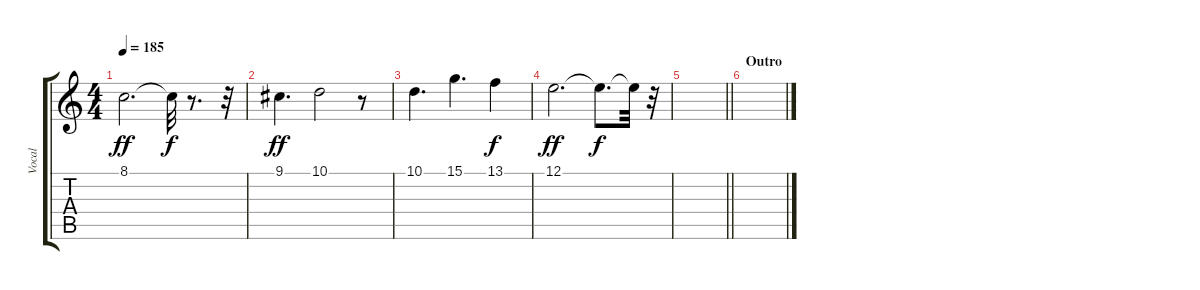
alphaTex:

\track ("Vocal" "Vocal") {instrument flute}
\staff {score tabs}
\tuning (E4 B3 G3 D3 A2 E2) {hide}
\ts (4 4)
\tempo 185
\clef g2
\ks c
8.1.2{d dy ff} 8.1{t}.32{dy f} r.8{d} r.32 |
9.1.4{d dy ff} 10.1.2 r.8 |
10.1.4{d} 15.1.4{d} 13.1.4{dy f} |
12.1.2{d dy ff} 12.1{t}.8{d dy f} 12.1{t}.32 r.32 |
\barLineRight lightlight
|
\section ("" "Outro")
